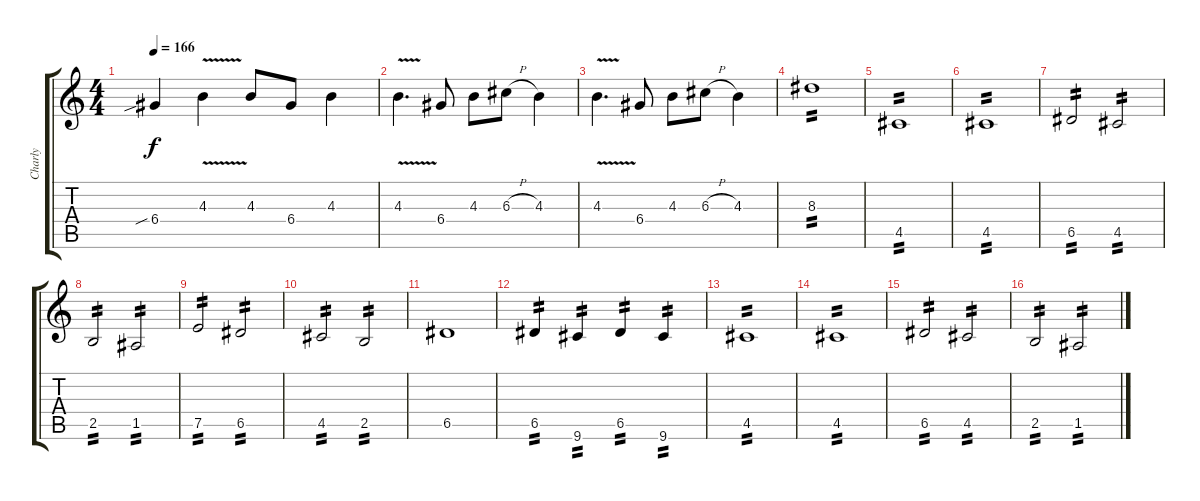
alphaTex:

\track ("Charly" "Charly") {instrument overdrivenguitar}
\staff {score tabs}
\tuning (E4 B3 G3 D3 A2 E2) {hide}
\ts (4 4)
\tempo 166
\clef g2
\ks c
6.4{sib}.4{dy f} 4.3{v}.4 4.3.8 6.4.8 4.3.4 |
4.3{v}.4{d} 6.4.8 4.3.8 6.3{h}.8 4.3.4 |
4.3{v}.4{d} 6.4.8 4.3.8 6.3{h}.8 4.3.4 |
8.3.1{tp 2} |
4.5.1{tp 2} |
4.5.1{tp 2} |
6.5.2{tp 2} 4.5.2{tp 2} |
2.5.2{tp 2} 1.5.2{tp 2} |
7.5.2{tp 2} 6.5.2{tp 2} |
4.5.2{tp 2} 2.5.2{tp 2} |
6.5.1 |
6.5.4{tp 2} 9.6.4{tp 2} 6.5.4{tp 2} 9.6.4{tp 2} |
4.5.1{tp 2} |
4.5.1{tp 2} |
6.5.2{tp 2} 4.5.2{tp 2} |
2.5.2{tp 2} 1.5.2{tp 2}
